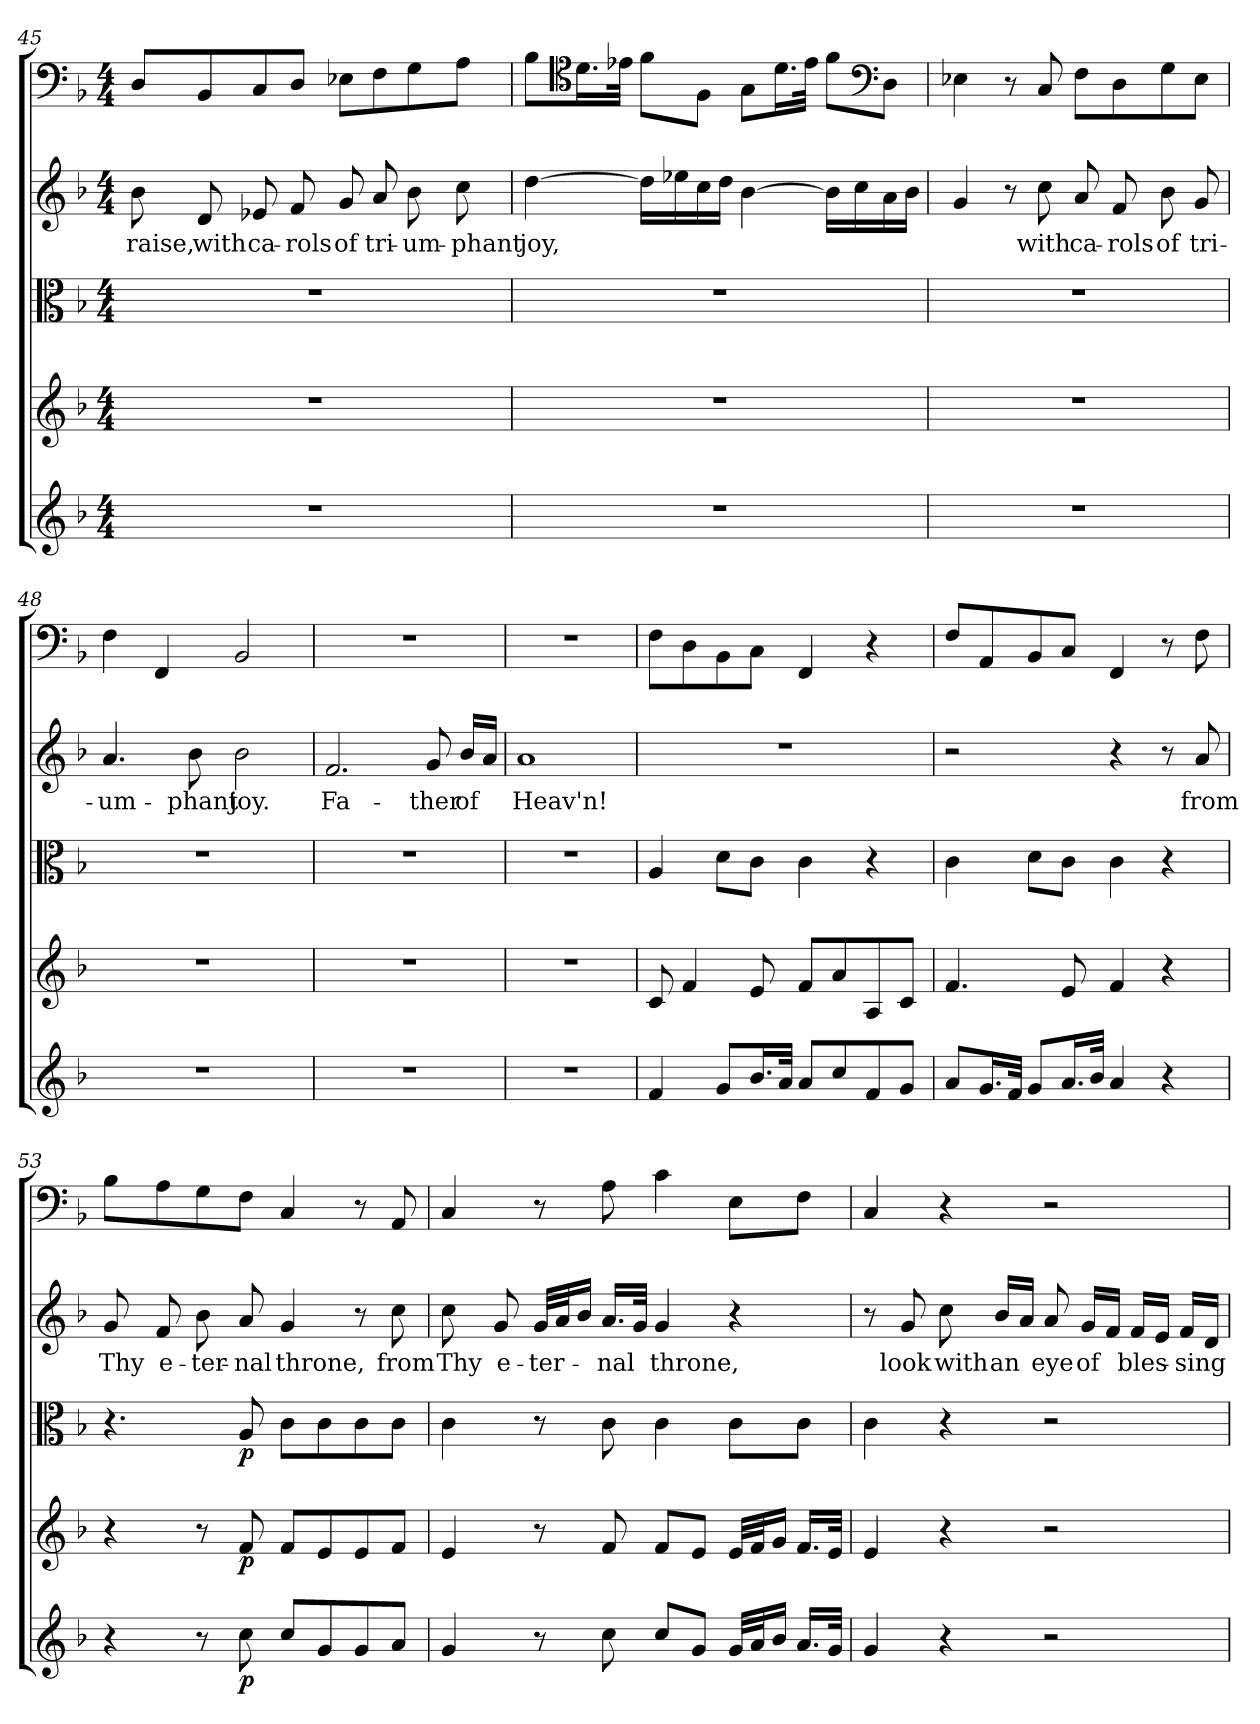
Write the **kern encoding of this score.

**kern	**dynam	**kern	**dynam	**kern	**dynam	**kern	**text	**kern
*part5	*part5	*part4	*part4	*part3	*part3	*part2	*part2	*part1
*staff5	*staff5	*staff4	*staff4	*staff3	*staff3	*staff2	*staff2	*staff1
*clefG2	*	*clefG2	*	*clefC3	*	*clefG2	*	*clefF4
*k[b-]	*	*k[b-]	*	*k[b-]	*	*k[b-]	*	*k[b-]
*F:	*	*F:	*	*F:	*	*F:	*	*F:
*M4/4	*	*M4/4	*	*M4/4	*	*M4/4	*	*M4/4
=45	=45	=45	=45	=45	=45	=45	=45	=45
1r	.	1r	.	1r	.	8b-\	raise,	8D/L
.	.	.	.	.	.	8d/	with	8BB-/
.	.	.	.	.	.	8e-X/	ca-	8C/
.	.	.	.	.	.	8f/	-rols	8D/J
.	.	.	.	.	.	8g/	of	8E-X\L
.	.	.	.	.	.	8a/	tri-	8F\
.	.	.	.	.	.	8b-\	-um-	8G\
.	.	.	.	.	.	8cc\	-phant	8A\J
=46	=46	=46	=46	=46	=46	=46	=46	=46
1r	.	1r	.	1r	.	[4dd\	joy,	8B-\L
*	*	*	*	*	*	*	*	*clefC4
.	.	.	.	.	.	.	.	16.d\L
.	.	.	.	.	.	.	.	32e-X\JJk
.	.	.	.	.	.	16dd\LL]	.	8f\L
.	.	.	.	.	.	16ee-X\	.	.
.	.	.	.	.	.	16cc\	.	8F\J
.	.	.	.	.	.	16dd\JJ	.	.
.	.	.	.	.	.	[4b-\	.	8G\L
.	.	.	.	.	.	.	.	16.d\L
.	.	.	.	.	.	.	.	32e-\JJk
.	.	.	.	.	.	16b-\LL]	.	8f\L
.	.	.	.	.	.	16cc\	.	.
*	*	*	*	*	*	*	*	*clefF4
.	.	.	.	.	.	16a\	.	8D\J
.	.	.	.	.	.	16b-\JJ	.	.
=47	=47	=47	=47	=47	=47	=47	=47	=47
1r	.	1r	.	1r	.	4g/	.	4E-X\
.	.	.	.	.	.	8r	.	8r
.	.	.	.	.	.	8cc\	with	8C/
.	.	.	.	.	.	8a/	ca-	8F\L
.	.	.	.	.	.	8f/	-rols	8D\
.	.	.	.	.	.	8b-\	of	8G\
.	.	.	.	.	.	8g/	tri-	8E-\J
=48	=48	=48	=48	=48	=48	=48	=48	=48
1r	.	1r	.	1r	.	4.a/	-um-	4F\
.	.	.	.	.	.	.	.	4FF/
.	.	.	.	.	.	8b-\	-phant	.
.	.	.	.	.	.	2b-\	joy.	2BB-/
=49	=49	=49	=49	=49	=49	=49	=49	=49
1r	.	1r	.	1r	.	2.f/	Fa-	1r
.	.	.	.	.	.	8g/	-ther	.
.	.	.	.	.	.	16b-/LL	of	.
.	.	.	.	.	.	16a/JJ	.	.
=50	=50	=50	=50	=50	=50	=50	=50	=50
1r	.	1r	.	1r	.	1a/	Heav'n!	1r
=51	=51	=51	=51	=51	=51	=51	=51	=51
4f/	.	8c/	.	4A/	.	1r	.	8F\L
.	.	4f/	.	.	.	.	.	8D\
8g/L	.	.	.	8d\L	.	.	.	8BB-\
16.b-/L	.	8e/	.	8c\J	.	.	.	8C\J
32a/JJk	.	.	.	.	.	.	.	.
8a/L	.	8f/L	.	4c\	.	.	.	4FF/
8cc/	.	8a/	.	.	.	.	.	.
8f/	.	8A/	.	4r	.	.	.	4r
8g/J	.	8c/J	.	.	.	.	.	.
=52	=52	=52	=52	=52	=52	=52	=52	=52
8a/L	.	4.f/	.	4c\	.	2r	.	8F/L
16.g/L	.	.	.	.	.	.	.	8AA/
32f/JJk	.	.	.	.	.	.	.	.
8g/L	.	.	.	8d\L	.	.	.	8BB-/
16.a/L	.	8e/	.	8c\J	.	.	.	8C/J
32b-/JJk	.	.	.	.	.	.	.	.
4a/	.	4f/	.	4c\	.	4r	.	4FF/
4r	.	4r	.	4r	.	8r	.	8r
.	.	.	.	.	.	8a/	from	8F\
=53	=53	=53	=53	=53	=53	=53	=53	=53
4r	.	4r	.	4.r	.	8g/	Thy	8B-\L
.	.	.	.	.	.	8f/	e-	8A\
8r	.	8r	.	.	.	8b-\	-ter-	8G\
8cc\	p	8f/	p	8A/	p	8a/	-nal	8F\J
8cc/L	.	8f/L	.	8c\L	.	4g/	throne,	4C/
8g/	.	8e/	.	8c\	.	.	.	.
8g/	.	8e/	.	8c\	.	8r	.	8r
8a/J	.	8f/J	.	8c\J	.	8cc\	from	8AA/
=54	=54	=54	=54	=54	=54	=54	=54	=54
4g/	.	4e/	.	4c\	.	8cc\	Thy	4C/
.	.	.	.	.	.	8g/	e-	.
8r	.	8r	.	8r	.	32g/LLL	-ter-	8r
.	.	.	.	.	.	32a/J	.	.
.	.	.	.	.	.	16b-/JJ	.	.
8cc\	.	8f/	.	8c\	.	16.a/LL	-nal	8A\
.	.	.	.	.	.	32g/JJk	.	.
8cc/L	.	8f/L	.	4c\	.	4g/	throne,	4c\
8g/J	.	8e/J	.	.	.	.	.	.
32g/LLL	.	32e/LLL	.	8c\L	.	4r	.	8E\L
32a/J	.	32f/J	.	.	.	.	.	.
16b-/JJ	.	16g/JJ	.	.	.	.	.	.
16.a/LL	.	16.f/LL	.	8c\J	.	.	.	8F\J
32g/JJk	.	32e/JJk	.	.	.	.	.	.
=55	=55	=55	=55	=55	=55	=55	=55	=55
4g/	.	4e/	.	4c\	.	8r	.	4C/
.	.	.	.	.	.	8g/	look	.
4r	.	4r	.	4r	.	8cc\	with	4r
.	.	.	.	.	.	16b-/LL	an	.
.	.	.	.	.	.	16a/JJ	.	.
2r	.	2r	.	2r	.	8a/	eye	2r
.	.	.	.	.	.	16g/LL	of	.
.	.	.	.	.	.	16f/JJ	.	.
.	.	.	.	.	.	16f/LL	bles-	.
.	.	.	.	.	.	16e/JJ	.	.
.	.	.	.	.	.	16f/LL	-sing	.
.	.	.	.	.	.	16d/JJ	.	.
=	=	=	=	=	=	=	=	=
*-	*-	*-	*-	*-	*-	*-	*-	*-
